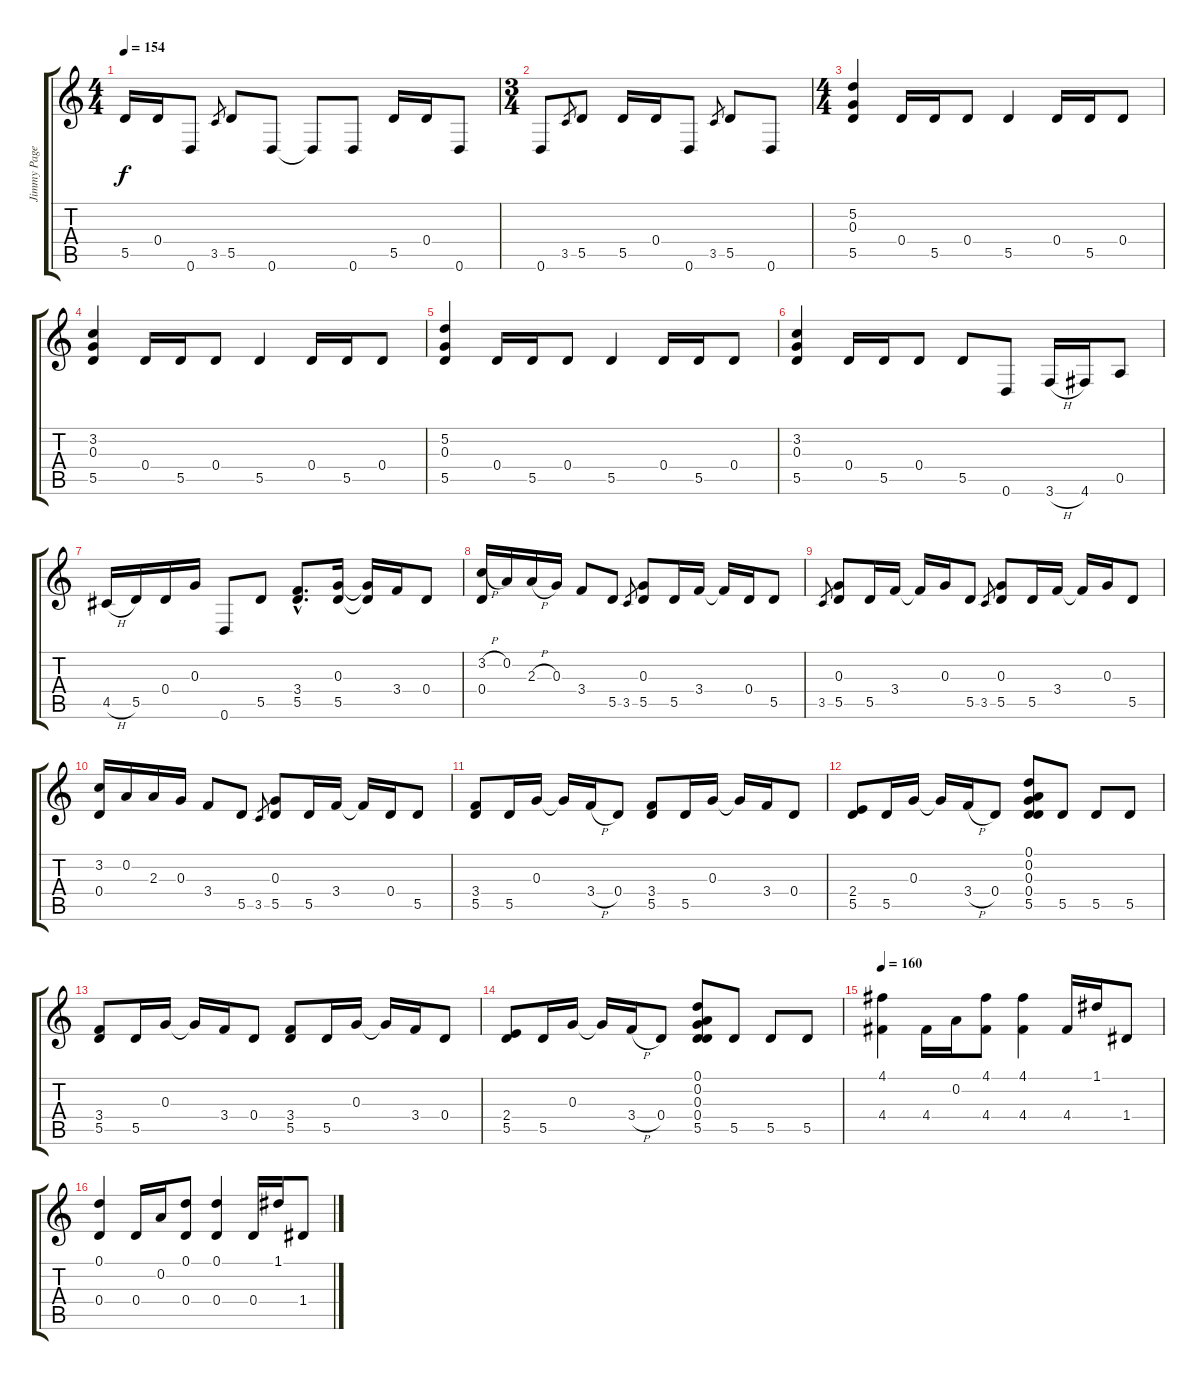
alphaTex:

\track ("Jimmy Page " "Jimmy Page") {instrument acousticguitarsteel}
\staff {score tabs}
\tuning (D4 A3 G3 D3 A2 D2) {hide}
\ts (4 4)
\tempo 154
\clef g2
\ks c
5.5.16{dy f} 0.4.16 0.6.8 3.5.8{gr} 5.5.8 0.6.8 0.6{t}.8 0.6.8 5.5.16 0.4.16 0.6.8 |
\ts (3 4)
0.6.8 3.5.8{gr} 5.5.8 5.5.16 0.4.16 0.6.8 3.5.8{gr} 5.5.8 0.6.8 |
\ts (4 4)
(5.2 0.3 5.5).4 0.4.16 5.5.16 0.4.8 5.5.4 0.4.16 5.5.16 0.4.8 |
(3.2 0.3 5.5).4 0.4.16 5.5.16 0.4.8 5.5.4 0.4.16 5.5.16 0.4.8 |
(5.2 0.3 5.5).4 0.4.16 5.5.16 0.4.8 5.5.4 0.4.16 5.5.16 0.4.8 |
(3.2 0.3 5.5).4 0.4.16 5.5.16 0.4.8 5.5.8 0.6.8 3.6{h}.16 4.6.16 0.5.8 |
4.5{h}.16 5.5.16 0.4.16 0.3.16 0.6.8 5.5.8 (3.4{hac} 5.5{hac}).8{d} (0.3 5.5).16 (0.3{t} 5.5{t}).16 3.4.16 0.4.8 |
(3.2{h} 0.4).16 0.2.16 2.3{h}.16 0.3.16 3.4.8 5.5.8 3.5.8{gr} (0.3 5.5).8 5.5.16 3.4.16 3.4{t}.16 0.4.16 5.5.8 |
3.5.8{gr} (0.3 5.5).8 5.5.16 3.4.16 3.4{t}.16 0.3.16 5.5.8 3.5.8{gr} (0.3 5.5).8 5.5.16 3.4.16 3.4{t}.16 0.3.16 5.5.8 |
(3.2 0.4).16 0.2.16 2.3.16 0.3.16 3.4.8 5.5.8 3.5.8{gr} (0.3 5.5).8 5.5.16 3.4.16 3.4{t}.16 0.4.16 5.5.8 |
(3.4 5.5).8 5.5.16 0.3.16 0.3{t}.16 3.4{h}.16 0.4.8 (3.4 5.5).8 5.5.16 0.3.16 0.3{t}.16 3.4.16 0.4.8 |
(2.4 5.5).8 5.5.16 0.3.16 0.3{t}.16 3.4{h}.16 0.4.8 (0.1 0.2 0.3 0.4 5.5).8 5.5.8 5.5.8 5.5.8 |
(3.4 5.5).8 5.5.16 0.3.16 0.3{t}.16 3.4.16 0.4.8 (3.4 5.5).8 5.5.16 0.3.16 0.3{t}.16 3.4.16 0.4.8 |
(2.4 5.5).8 5.5.16 0.3.16 0.3{t}.16 3.4{h}.16 0.4.8 (0.1 0.2 0.3 0.4 5.5).8 5.5.8 5.5.8 5.5.8 |
\tempo 160
(4.1 4.4).4 4.4.16 0.2.16 (4.1 4.4).8 (4.1 4.4).4 4.4.16 1.1.16 1.4.8 |
(0.1 0.4).4 0.4.16 0.2.16 (0.1 0.4).8 (0.1 0.4).4 0.4.16 1.1.16 1.4.8
